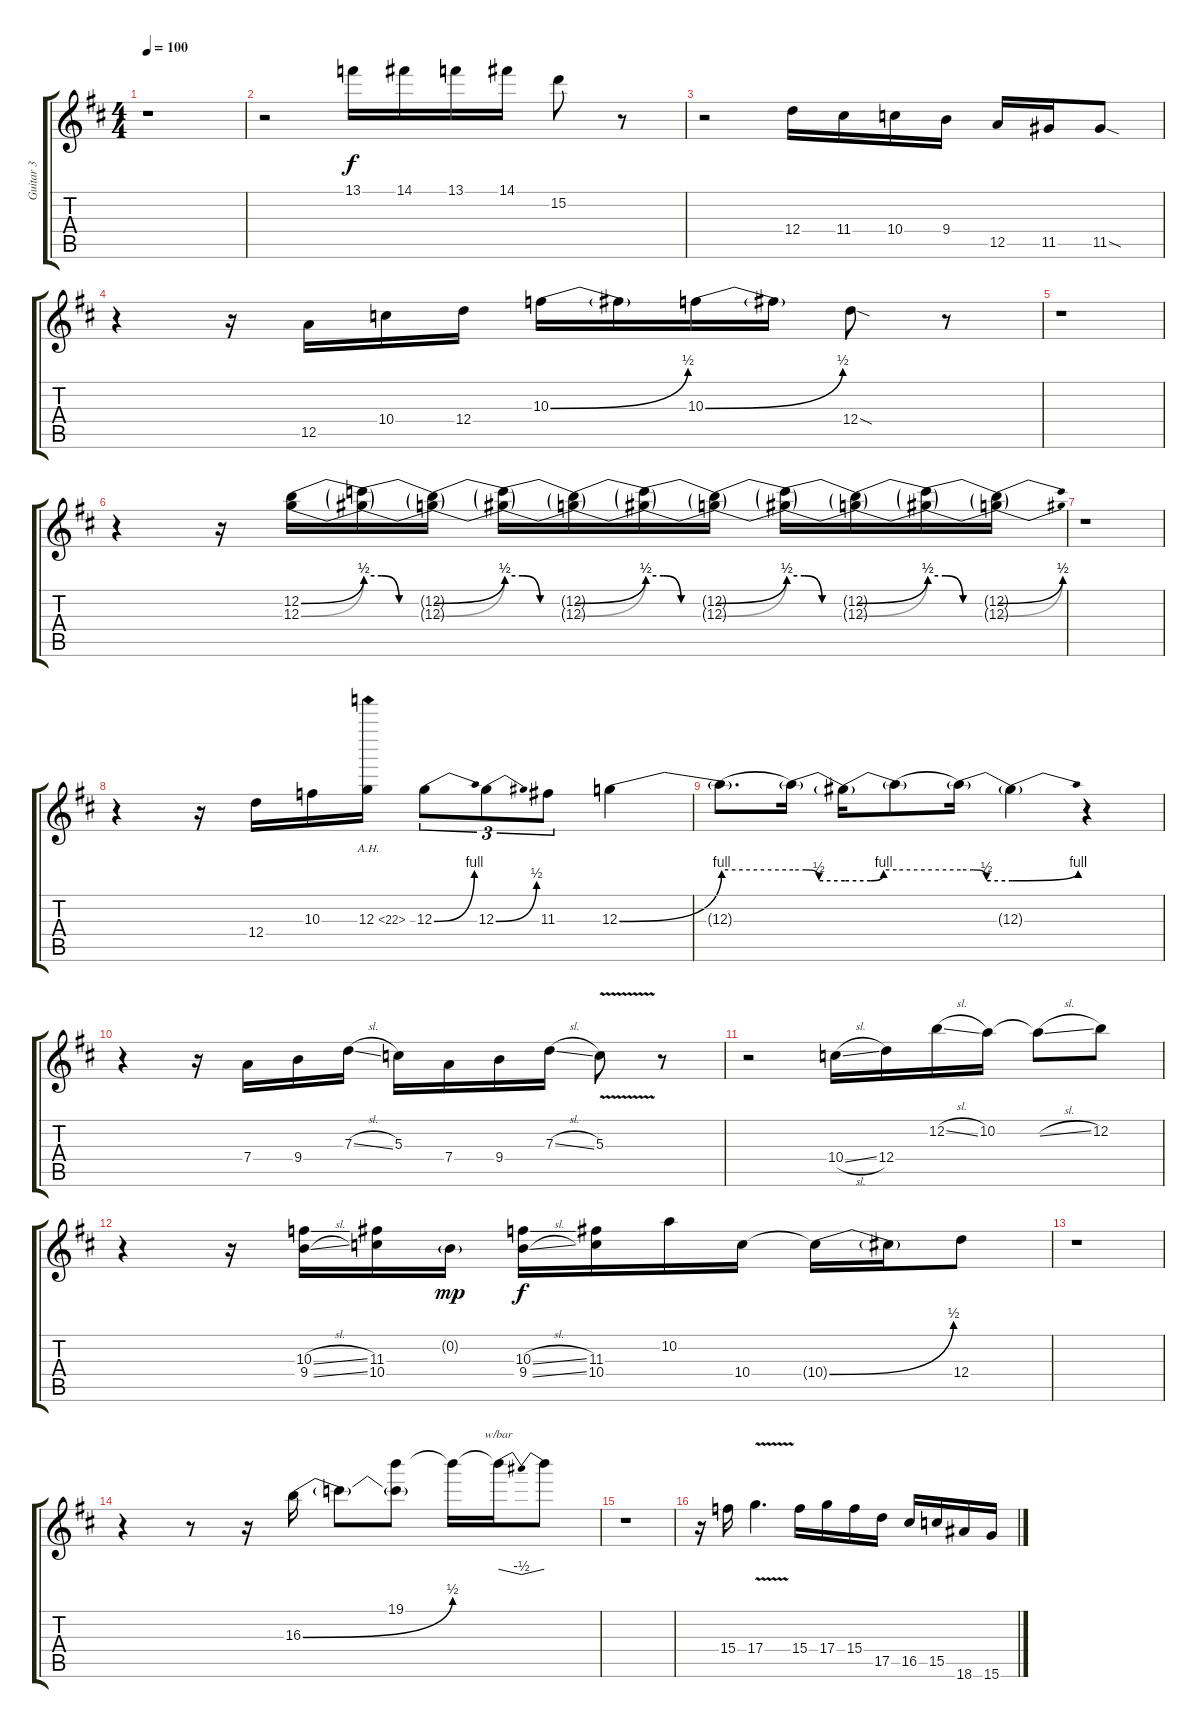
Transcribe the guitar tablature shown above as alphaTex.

\track ("Guitar 3" "Guitar 3") {instrument overdrivenguitar}
\staff {score tabs}
\tuning (E4 B3 G3 D3 A2 E2) {hide}
\ts (4 4)
\tempo 100
\clef g2
\ks d
r.1{dy f} |
r.2 13.1.16 14.1.16 13.1.16 14.1.16 15.2.8 r.8 |
r.2 12.4.16 11.4.16 10.4.16 9.4.16 12.5.16 11.5.16 11.5{sod}.8 |
r.4 r.16 12.5.16 10.4.16 12.4.16 10.3{be (bend 0 0 60 2)}.16 10.3{t}.16 10.3{be (bend 0 0 60 2)}.16 10.3{t}.16 12.4{sod}.8 r.8 |
r.1 |
r.4 r.16 (12.2{be (bend 0 0 60 2)} 12.3{be (bend 0 0 60 2)}).16 (12.2{be (custom 0 2 15 2 30 0 60 0) t} 12.3{be (custom 0 2 15 2 30 0 60 0) t}).16 (12.2{be (bend 0 0 60 2) t} 12.3{be (bend 0 0 60 2) t}).16 (12.2{be (custom 0 2 15 2 30 0 60 0) t} 12.3{be (custom 0 2 15 2 30 0 60 0) t}).16 (12.2{be (bend 0 0 60 2) t} 12.3{be (bend 0 0 60 2) t}).16 (12.2{be (custom 0 2 15 2 30 0 60 0) t} 12.3{be (custom 0 2 15 2 30 0 60 0) t}).16 (12.2{be (bend 0 0 60 2) t} 12.3{be (bend 0 0 60 2) t}).16 (12.2{be (custom 0 2 15 2 30 0 60 0) t} 12.3{be (custom 0 2 15 2 30 0 60 0) t}).16 (12.2{be (bend 0 0 60 2) t} 12.3{be (bend 0 0 60 2) t}).16 (12.2{be (custom 0 2 15 2 30 0 60 0) t} 12.3{be (custom 0 2 15 2 30 0 60 0) t}).16 (12.2{be (bend 0 0 60 2) t} 12.3{be (bend 0 0 60 2) t}).16 |
r.1 |
r.4 r.16 12.4.16 10.3.16 12.3{ah 10}.16 12.3{be (bend 0 0 60 4)}.8{tu (3 2)} 12.3{be (bend 0 0 60 2)}.8{tu (3 2)} 11.3.8{tu (3 2)} 12.3{be (bend 0 0 60 4)}.4 |
12.3{be (hold 0 4 60 4) t}.8{d} 12.3{be (custom 0 4 15 4 30 2 60 2) t}.16 12.3{be (custom 0 2 30 2 45 4 60 4) t}.16 12.3{be (hold 0 4 60 4) t}.8 12.3{be (custom 0 4 15 4 30 2 60 2) t}.16 12.3{be (bend 0 2 60 4) t}.4 r.4 |
r.4 r.16 7.4.16 9.4.16 7.3{sl}.16 5.3.16 7.4.16 9.4.16 7.3{sl}.16 5.3{v}.8 r.8 |
r.2 10.4{sl}.16 12.4.16 12.2{sl}.16 10.2.16 10.2{sl t}.8 12.2.8 |
r.4 r.16 (10.3{sl} 9.4{sl}).16 (11.3 10.4).16 0.2{g}.16{dy mp} (10.3{sl} 9.4{sl}).16{dy f} (11.3 10.4).16 10.2.16 10.4.16 10.4{be (bend 0 0 60 2) t}.16 10.4{t}.16 12.4.8 |
r.1 |
r.4 r.8 r.16 16.3{be (bend 0 0 60 2)}.16 16.3{t}.8 (19.1 16.3{t}).8 19.1{t}.16 19.1{t}.16{tbe (dip default 0 0 30 -2 60 0)} 19.1{t}.8 |
r.1 |
r.16 15.4.16 17.4{v}.4{d} 15.4.16 17.4.16 15.4.16 17.5.16 16.5.16 15.5.16 18.6.16 15.6.16
